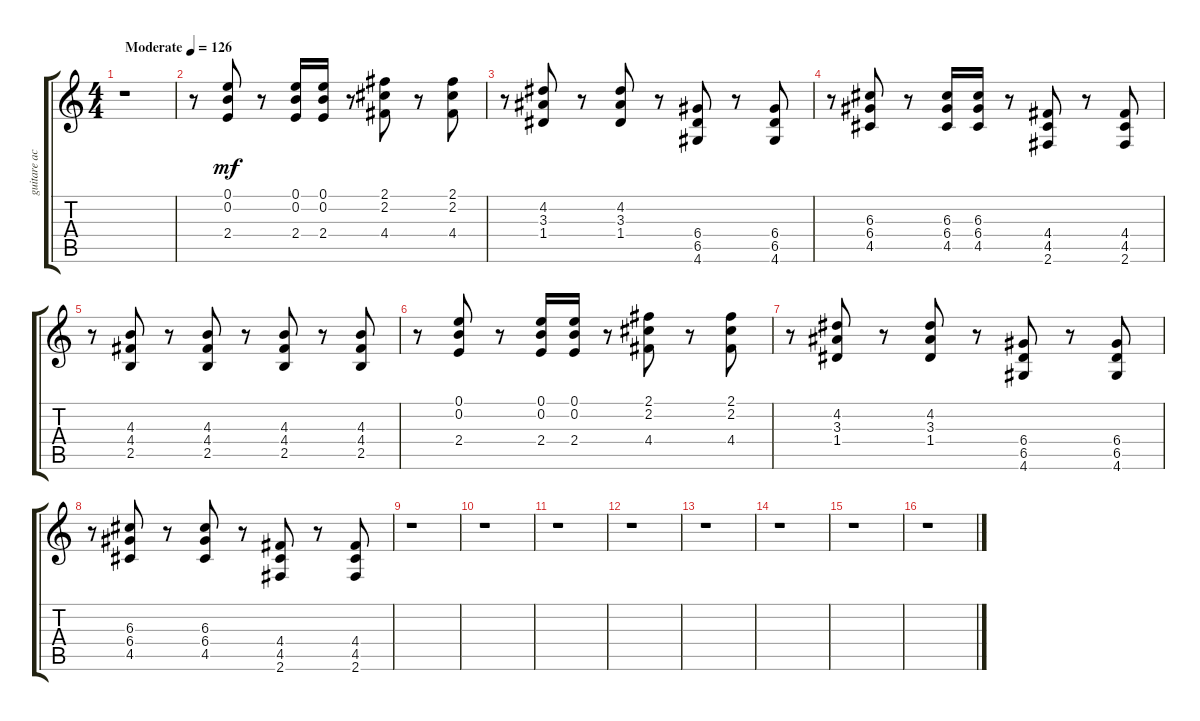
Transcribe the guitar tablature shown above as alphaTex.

\track ("guitare acoustique (fx)" "guitare ac") {instrument acousticguitarsteel}
\staff {score tabs}
\tuning (E4 B3 G3 D3 A2 E2) {hide}
\ts (4 4)
\tempo (126 "Moderate")
\clef g2
\ks c
r.1{dy mf instrument acousticguitarsteel} |
r.8 (0.1 0.2 2.4).8 r.8 (0.1 0.2 2.4).16 (0.1 0.2 2.4).16 r.8 (2.1 2.2 4.4).8 r.8 (2.1 2.2 4.4).8 |
r.8 (4.2 3.3 1.4).8 r.8 (4.2 3.3 1.4).8 r.8 (6.4 6.5 4.6).8 r.8 (6.4 6.5 4.6).8 |
r.8 (6.3 6.4 4.5).8 r.8 (6.3 6.4 4.5).16 (6.3 6.4 4.5).16 r.8 (4.4 4.5 2.6).8 r.8 (4.4 4.5 2.6).8 |
r.8 (4.3 4.4 2.5).8 r.8 (4.3 4.4 2.5).8 r.8 (4.3 4.4 2.5).8 r.8 (4.3 4.4 2.5).8 |
r.8 (0.1 0.2 2.4).8 r.8 (0.1 0.2 2.4).16 (0.1 0.2 2.4).16 r.8 (2.1 2.2 4.4).8 r.8 (2.1 2.2 4.4).8 |
r.8 (4.2 3.3 1.4).8 r.8 (4.2 3.3 1.4).8 r.8 (6.4 6.5 4.6).8 r.8 (6.4 6.5 4.6).8 |
r.8 (6.3 6.4 4.5).8 r.8 (6.3 6.4 4.5).8 r.8 (4.4 4.5 2.6).8 r.8 (4.4 4.5 2.6).8 |
r.1 |
r.1 |
r.1 |
r.1 |
r.1 |
r.1 |
r.1 |
r.1
